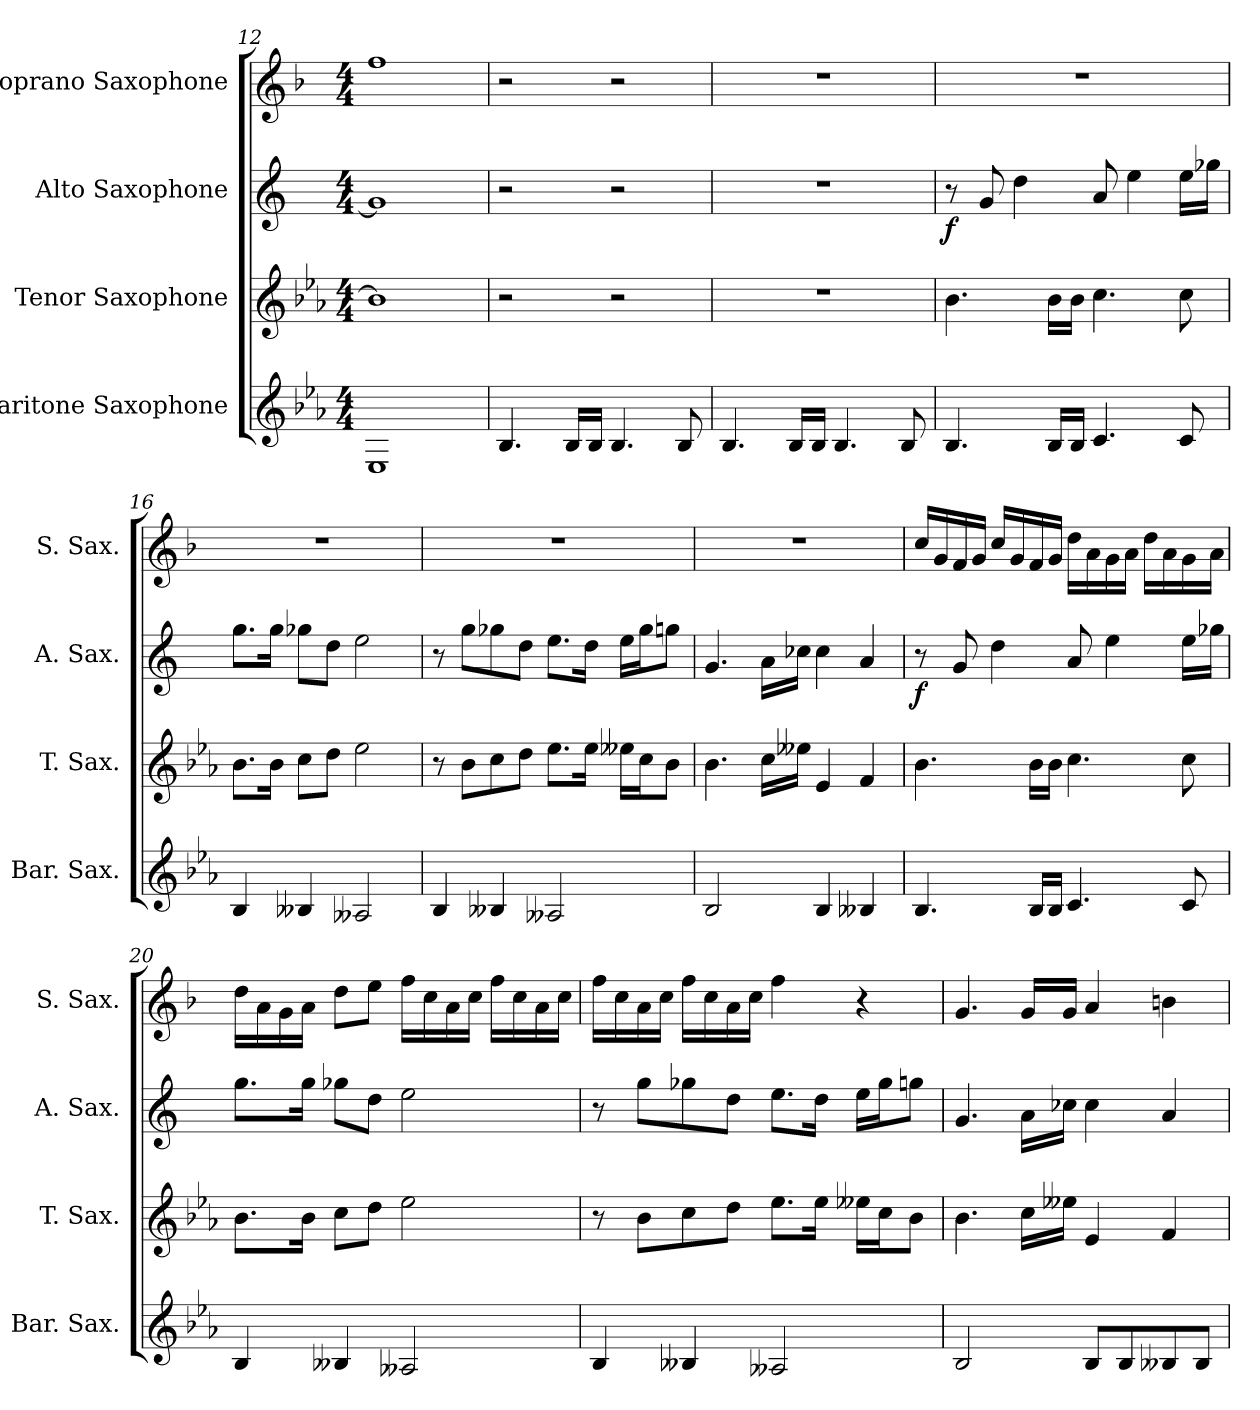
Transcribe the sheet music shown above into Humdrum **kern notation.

**kern	**kern	**kern	**dynam	**kern
*part4	*part3	*part2	*part2	*part1
*staff4	*staff3	*staff2	*staff2	*staff1
*I"Baritone Saxophone	*I"Tenor Saxophone	*I"Alto Saxophone	*	*I"Soprano Saxophone
*I'Bar. Sax.	*I'T. Sax.	*I'A. Sax.	*	*I'S. Sax.
*clefG2	*clefG2	*clefG2	*	*clefG2
*ITrd12c21	*ITrd8c14	*ITrd5c9	*	*ITrd1c2
*k[b-e-a-]	*k[b-e-a-]	*k[b-e-a-]	*	*k[b-e-a-]
*M4/4	*M4/4	*M4/4	*	*M4/4
=12	=12	=12	=12	=12
1EE-	1B-]	1B-]	.	1ee-
=13	=13	=13	=13	=13
4.BB-/	2r	2r	.	2r
16BB-/LL	.	.	.	.
16BB-/JJ	.	.	.	.
4.BB-/	2r	2r	.	2r
8BB-/	.	.	.	.
=14	=14	=14	=14	=14
4.BB-/	1r	1r	.	1r
16BB-/LL	.	.	.	.
16BB-/JJ	.	.	.	.
4.BB-/	.	.	.	.
8BB-/	.	.	.	.
=15	=15	=15	=15	=15
!	!	!	!LO:DY:b	!
4.BB-/	4.B-\	8r	f	1r
.	.	8B-/	.	.
.	.	4f\	.	.
16BB-/LL	16B-\LL	.	.	.
16BB-/JJ	16B-\JJ	.	.	.
4.C/	4.c\	8c/	.	.
.	.	4g\	.	.
8C/	8c\	16g\LL	.	.
.	.	16b--X\JJ	.	.
=16	=16	=16	=16	=16
4BB-/	8.B-\L	8.b-\L	.	1r
.	16B-\Jk	16b-\Jk	.	.
4BB--X/	8c\L	8b--X\L	.	.
.	8d\J	8f\J	.	.
2AA--X/	2e-\	2g\	.	.
!!LO:LB:g=z
=17	=17	=17	=17	=17
4BB-/	8r	8r	.	1r
.	8B-\L	8b-\L	.	.
4BB--X/	8c\	8b--X\	.	.
.	8d\J	8f\J	.	.
2AA--X/	8.e-\L	8.g\L	.	.
.	16e-\Jk	16f\Jk	.	.
.	16e--X\LL	16g\LL	.	.
.	16c\J	16b--\J	.	.
.	8B-\J	8b-X\J	.	.
=18	=18	=18	=18	=18
2BB-/	4.B-\	4.B-/	.	1r
.	16c\LL	16c\LL	.	.
.	16e--X\JJ	16e--X\JJ	.	.
4BB-/	4E-/	4e--\	.	.
4BB--X/	4F/	4c/	.	.
=19	=19	=19	=19	=19
!	!	!	!LO:DY:b	!
4.BB-/	4.B-\	8r	f	16b-/LL
.	.	.	.	16f/
.	.	8B-/	.	16e-/
.	.	.	.	16f/JJ
.	.	4f\	.	16b-/LL
.	.	.	.	16f/
16BB-/LL	16B-\LL	.	.	16e-/
16BB-/JJ	16B-\JJ	.	.	16f/JJ
4.C/	4.c\	8c/	.	16cc\LL
.	.	.	.	16g\
.	.	4g\	.	16f\
.	.	.	.	16g\JJ
.	.	.	.	16cc\LL
.	.	.	.	16g\
8C/	8c\	16g\LL	.	16f\
.	.	16b--X\JJ	.	16g\JJ
!!LO:LB:g=z
=20	=20	=20	=20	=20
4BB-/	8.B-\L	8.b-\L	.	16cc\LL
.	.	.	.	16g\
.	.	.	.	16f\
.	16B-\Jk	16b-\Jk	.	16g\JJ
4BB--X/	8c\L	8b--X\L	.	8cc\L
.	8d\J	8f\J	.	8dd\J
2AA--X/	2e-\	2g\	.	16ee-\LL
.	.	.	.	16b-\
.	.	.	.	16g\
.	.	.	.	16b-\JJ
.	.	.	.	16ee-\LL
.	.	.	.	16b-\
.	.	.	.	16g\
.	.	.	.	16b-\JJ
=21	=21	=21	=21	=21
4BB-/	8r	8r	.	16ee-\LL
.	.	.	.	16b-\
.	8B-\L	8b-\L	.	16g\
.	.	.	.	16b-\JJ
4BB--X/	8c\	8b--X\	.	16ee-\LL
.	.	.	.	16b-\
.	8d\J	8f\J	.	16g\
.	.	.	.	16b-\JJ
2AA--X/	8.e-\L	8.g\L	.	4ee-\
.	16e-\Jk	16f\Jk	.	.
.	16e--X\LL	16g\LL	.	4r
.	16c\J	16b--\J	.	.
.	8B-\J	8b-X\J	.	.
=22	=22	=22	=22	=22
2BB-/	4.B-\	4.B-/	.	4.f/
.	16c\LL	16c\LL	.	16f/LL
.	16e--X\JJ	16e--X\JJ	.	16f/JJ
8BB-/L	4E-/	4e--\	.	4g/
8BB-/	.	.	.	.
8BB--X/	4F/	4c/	.	4an\
8BB--/J	.	.	.	.
=	=	=	=	=
*-	*-	*-	*-	*-
